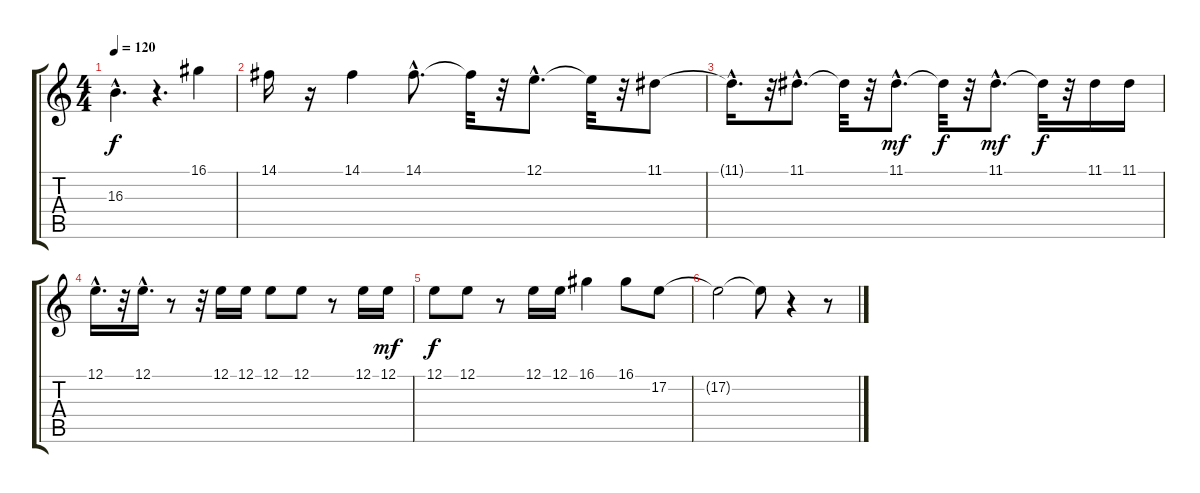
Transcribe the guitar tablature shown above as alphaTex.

\track "" {instrument lead1square}
\staff {score tabs}
\tuning (E4 B3 G3 D3 A2 E2) {hide}
\ts (4 4)
\tempo 120
\clef g2
\ks c
16.3{hac t}.4{d dy f} r.4{d} 16.1.4 |
14.1.16 r.16 14.1.4 14.1{hac}.8{d} 14.1{t}.32 r.32 12.1{hac}.8{d} 12.1{t}.32 r.32 11.1.8 |
11.1{hac t}.16{d} r.32 11.1{hac}.8{d} 11.1{t}.32 r.32 11.1{hac}.8{d dy mf} 11.1{t}.32{dy f} r.32 11.1{hac}.8{d dy mf} 11.1{t}.32{dy f} r.32 11.1.16 11.1.16 |
12.1{hac}.16{d} r.32 12.1{hac}.16{d} r.8 r.32 12.1.16 12.1.16 12.1.8 12.1.8 r.8 12.1.16 12.1.16{dy mf} |
12.1.8{dy f} 12.1.8 r.8 12.1.16 12.1.16 16.1.4 16.1.8 17.2.8 |
17.2{t}.2 17.2{t}.8 r.4 r.8
